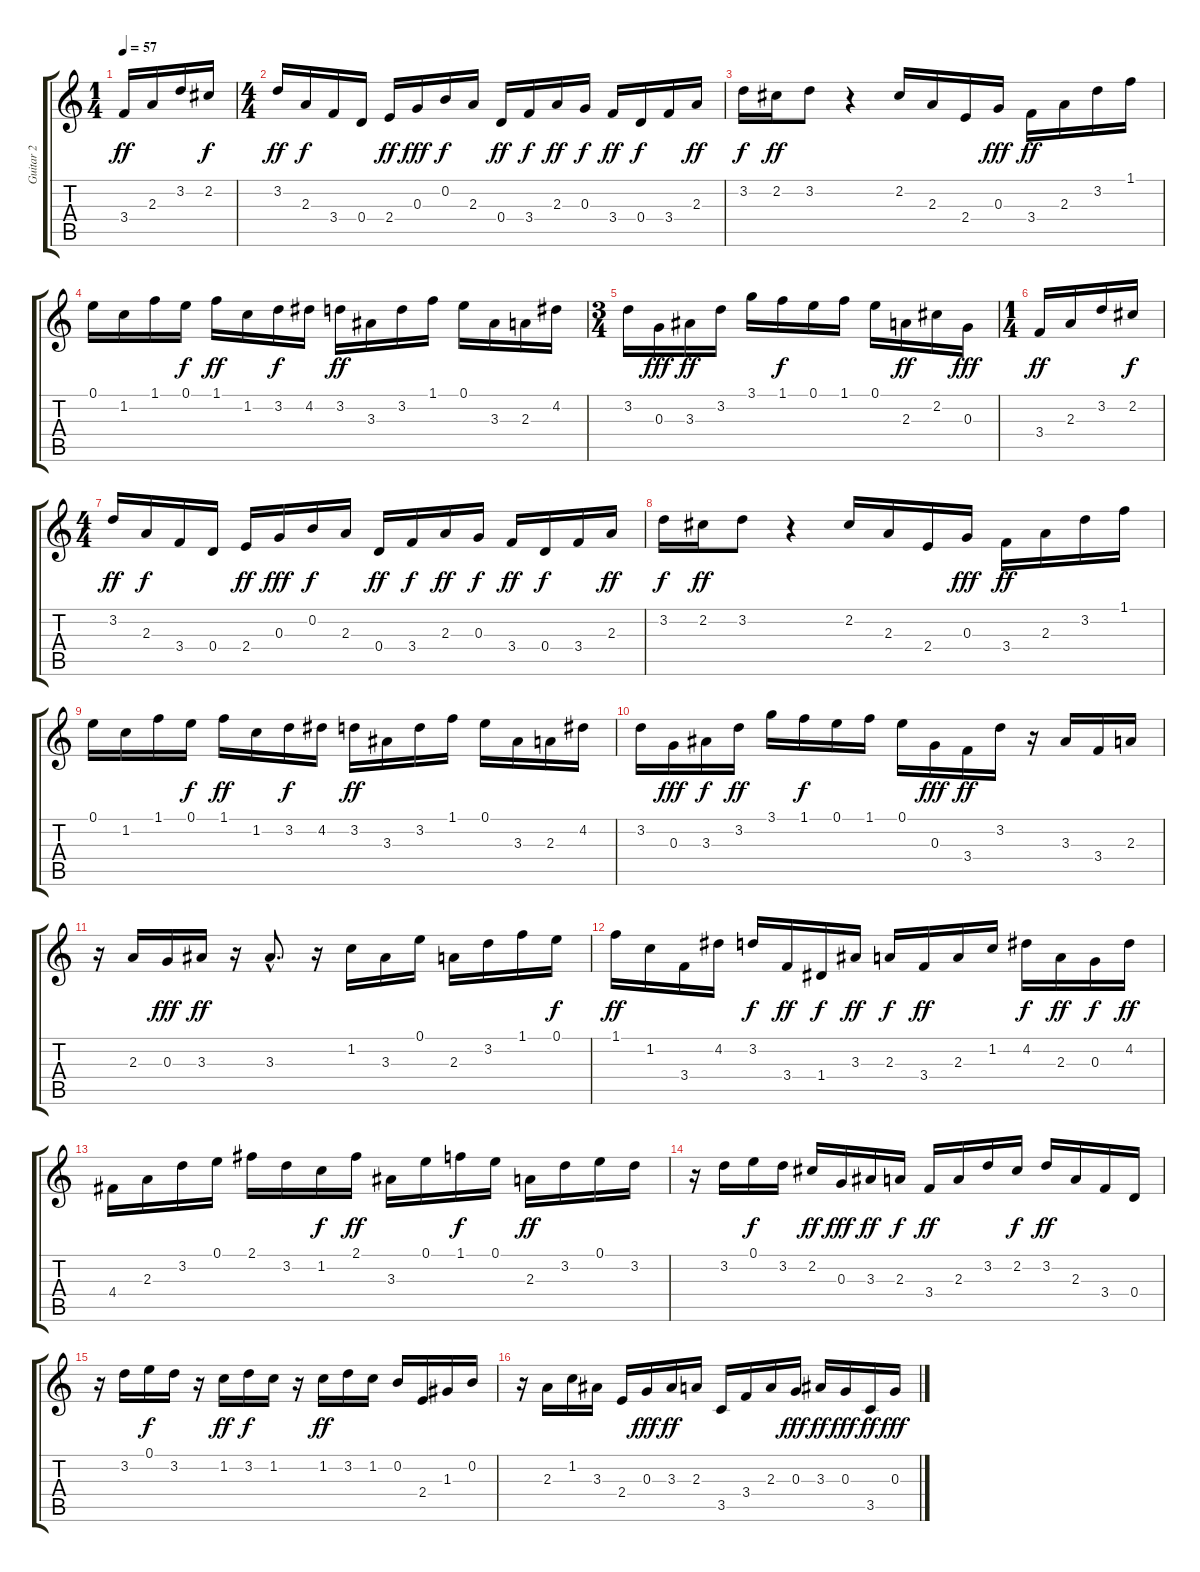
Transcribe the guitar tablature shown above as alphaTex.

\track ("Guitar 2" "Guitar 2") {instrument acousticguitarsteel}
\staff {score tabs}
\tuning (E4 B3 G3 D3 A2 E2) {hide}
\ts (1 4)
\tempo 57
\clef g2
\ks c
3.4.16{dy ff instrument acousticguitarsteel} 2.3.16 3.2.16 2.2.16{dy f} |
\ts (4 4)
3.2.16{dy ff} 2.3.16{dy f} 3.4.16 0.4.16 2.4.16{dy ff} 0.3.16{dy fff} 0.2.16{dy f} 2.3.16 0.4.16{dy ff} 3.4.16{dy f} 2.3.16{dy ff} 0.3.16{dy f} 3.4.16{dy ff} 0.4.16{dy f} 3.4.16 2.3.16{dy ff} |
3.2.16{dy f} 2.2.16{dy ff} 3.2.8 r.4 2.2.16 2.3.16 2.4.16 0.3.16{dy fff} 3.4.16{dy ff} 2.3.16 3.2.16 1.1.16 |
0.1.16 1.2.16 1.1.16 0.1.16{dy f} 1.1.16{dy ff} 1.2.16 3.2.16{dy f} 4.2.16 3.2.16{dy ff} 3.3.16 3.2.16 1.1.16 0.1.16 3.3.16 2.3.16 4.2.16 |
\ts (3 4)
3.2.16 0.3.16{dy fff} 3.3.16{dy ff} 3.2.16 3.1.16 1.1.16{dy f} 0.1.16 1.1.16 0.1.16 2.3.16{dy ff} 2.2.16 0.3.16{dy fff} |
\ts (1 4)
3.4.16{dy ff} 2.3.16 3.2.16 2.2.16{dy f} |
\ts (4 4)
3.2.16{dy ff} 2.3.16{dy f} 3.4.16 0.4.16 2.4.16{dy ff} 0.3.16{dy fff} 0.2.16{dy f} 2.3.16 0.4.16{dy ff} 3.4.16{dy f} 2.3.16{dy ff} 0.3.16{dy f} 3.4.16{dy ff} 0.4.16{dy f} 3.4.16 2.3.16{dy ff} |
3.2.16{dy f} 2.2.16{dy ff} 3.2.8 r.4 2.2.16 2.3.16 2.4.16 0.3.16{dy fff} 3.4.16{dy ff} 2.3.16 3.2.16 1.1.16 |
0.1.16 1.2.16 1.1.16 0.1.16{dy f} 1.1.16{dy ff} 1.2.16 3.2.16{dy f} 4.2.16 3.2.16{dy ff} 3.3.16 3.2.16 1.1.16 0.1.16 3.3.16 2.3.16 4.2.16 |
3.2.16 0.3.16{dy fff} 3.3.16{dy f} 3.2.16{dy ff} 3.1.16 1.1.16{dy f} 0.1.16 1.1.16 0.1.16 0.3.16{dy fff} 3.4.16{dy ff} 3.2.16 r.16 3.3.16 3.4.16 2.3.16 |
r.16 2.3.16 0.3.16{dy fff} 3.3.16{dy ff} r.16 3.3{hac}.8{d} r.16 1.2.16 3.3.16 0.1.16 2.3.16 3.2.16 1.1.16 0.1.16{dy f} |
1.1.16{dy ff} 1.2.16 3.4.16 4.2.16 3.2.16{dy f} 3.4.16{dy ff} 1.4.16{dy f} 3.3.16{dy ff} 2.3.16{dy f} 3.4.16{dy ff} 2.3.16 1.2.16 4.2.16{dy f} 2.3.16{dy ff} 0.3.16{dy f} 4.2.16{dy ff} |
4.4.16 2.3.16 3.2.16 0.1.16 2.1.16 3.2.16 1.2.16{dy f} 2.1.16{dy ff} 3.3.16 0.1.16 1.1.16{dy f} 0.1.16 2.3.16{dy ff} 3.2.16 0.1.16 3.2.16 |
r.16 3.2.16 0.1.16{dy f} 3.2.16 2.2.16{dy ff} 0.3.16{dy fff} 3.3.16{dy ff} 2.3.16{dy f} 3.4.16{dy ff} 2.3.16 3.2.16 2.2.16{dy f} 3.2.16{dy ff} 2.3.16 3.4.16 0.4.16 |
r.16 3.2.16 0.1.16{dy f} 3.2.16 r.16 1.2.16{dy ff} 3.2.16{dy f} 1.2.16 r.16 1.2.16{dy ff} 3.2.16 1.2.16 0.2.16 2.4.16 1.3.16 0.2.16 |
r.16 2.3.16 1.2.16 3.3.16 2.4.16 0.3.16{dy fff} 3.3.16{dy ff} 2.3.16 3.5.16 3.4.16 2.3.16 0.3.16{dy fff} 3.3.16{dy ff} 0.3.16{dy fff} 3.5.16{dy ff} 0.3.16{dy fff}
